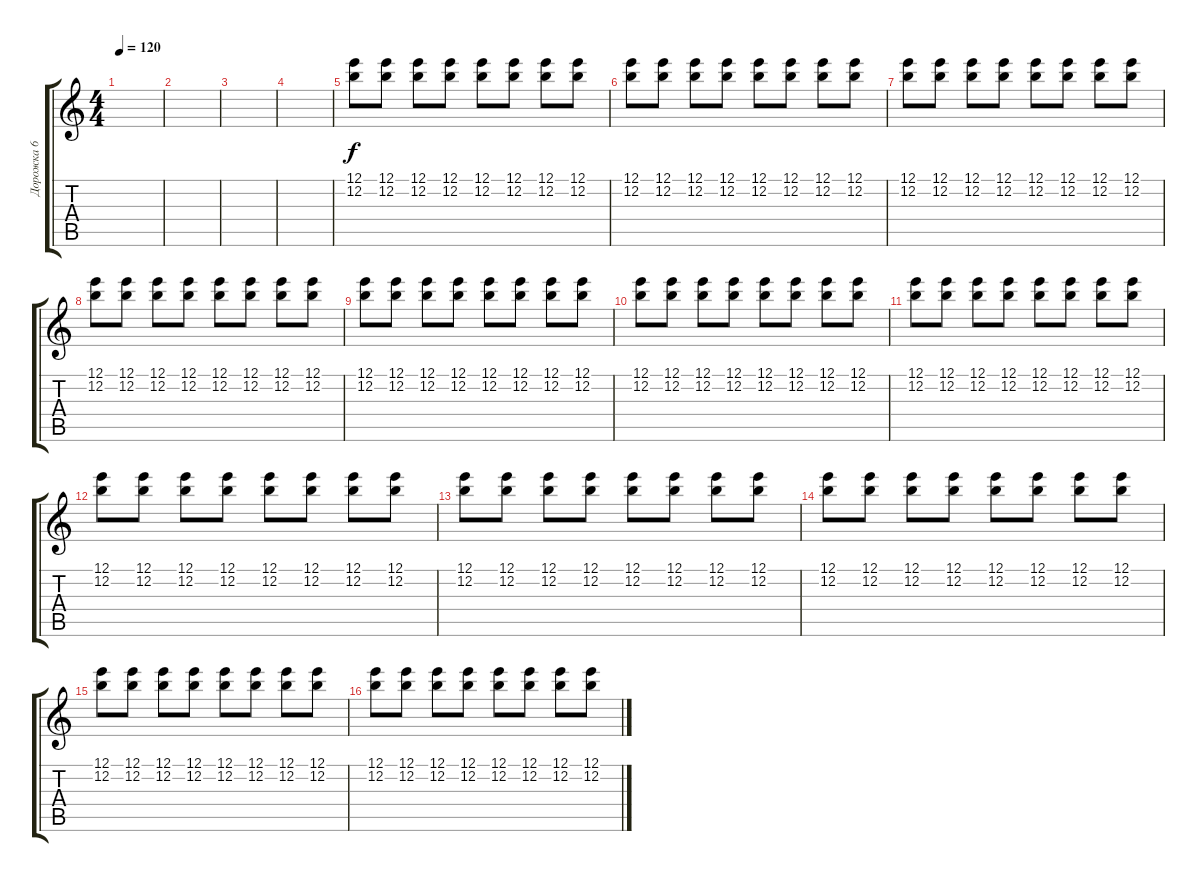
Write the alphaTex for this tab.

\track ("Дорожка 6" "Дорожка 6") {instrument overdrivenguitar}
\staff {score tabs}
\tuning (E4 B3 G3 D3 A2 E2) {hide}
\ts (4 4)
\tempo 120
\clef g2
\ks c
|
|
|
|
(12.1 12.2).8 (12.1 12.2).8 (12.1 12.2).8 (12.1 12.2).8 (12.1 12.2).8 (12.1 12.2).8 (12.1 12.2).8 (12.1 12.2).8 |
(12.1 12.2).8 (12.1 12.2).8 (12.1 12.2).8 (12.1 12.2).8 (12.1 12.2).8 (12.1 12.2).8 (12.1 12.2).8 (12.1 12.2).8 |
(12.1 12.2).8 (12.1 12.2).8 (12.1 12.2).8 (12.1 12.2).8 (12.1 12.2).8 (12.1 12.2).8 (12.1 12.2).8 (12.1 12.2).8 |
(12.1 12.2).8 (12.1 12.2).8 (12.1 12.2).8 (12.1 12.2).8 (12.1 12.2).8 (12.1 12.2).8 (12.1 12.2).8 (12.1 12.2).8 |
(12.1 12.2).8 (12.1 12.2).8 (12.1 12.2).8 (12.1 12.2).8 (12.1 12.2).8 (12.1 12.2).8 (12.1 12.2).8 (12.1 12.2).8 |
(12.1 12.2).8 (12.1 12.2).8 (12.1 12.2).8 (12.1 12.2).8 (12.1 12.2).8 (12.1 12.2).8 (12.1 12.2).8 (12.1 12.2).8 |
(12.1 12.2).8 (12.1 12.2).8 (12.1 12.2).8 (12.1 12.2).8 (12.1 12.2).8 (12.1 12.2).8 (12.1 12.2).8 (12.1 12.2).8 |
(12.1 12.2).8 (12.1 12.2).8 (12.1 12.2).8 (12.1 12.2).8 (12.1 12.2).8 (12.1 12.2).8 (12.1 12.2).8 (12.1 12.2).8 |
(12.1 12.2).8 (12.1 12.2).8 (12.1 12.2).8 (12.1 12.2).8 (12.1 12.2).8 (12.1 12.2).8 (12.1 12.2).8 (12.1 12.2).8 |
(12.1 12.2).8 (12.1 12.2).8 (12.1 12.2).8 (12.1 12.2).8 (12.1 12.2).8 (12.1 12.2).8 (12.1 12.2).8 (12.1 12.2).8 |
(12.1 12.2).8 (12.1 12.2).8 (12.1 12.2).8 (12.1 12.2).8 (12.1 12.2).8 (12.1 12.2).8 (12.1 12.2).8 (12.1 12.2).8 |
(12.1 12.2).8 (12.1 12.2).8 (12.1 12.2).8 (12.1 12.2).8 (12.1 12.2).8 (12.1 12.2).8 (12.1 12.2).8 (12.1 12.2).8
